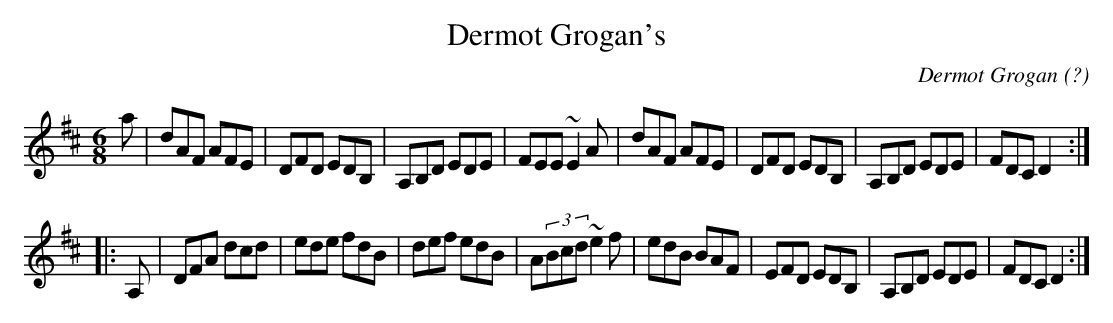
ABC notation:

X:1
T: Dermot Grogan's
C: Dermot Grogan (?)
M: 6/8
L: 1/8
K: D
a \
| dAF AFE | DFD EDB, | A,B,D EDE | FEE ~E2A \
| dAF AFE | DFD EDB, | A,B,D EDE | FDC D2 :|
|: A, \
| DFA dcd | ede fdB | def edB | A(3Bcd ~e2f \
| edB BAF | EFD EDB, | A,B,D EDE | FDC D2 :|
